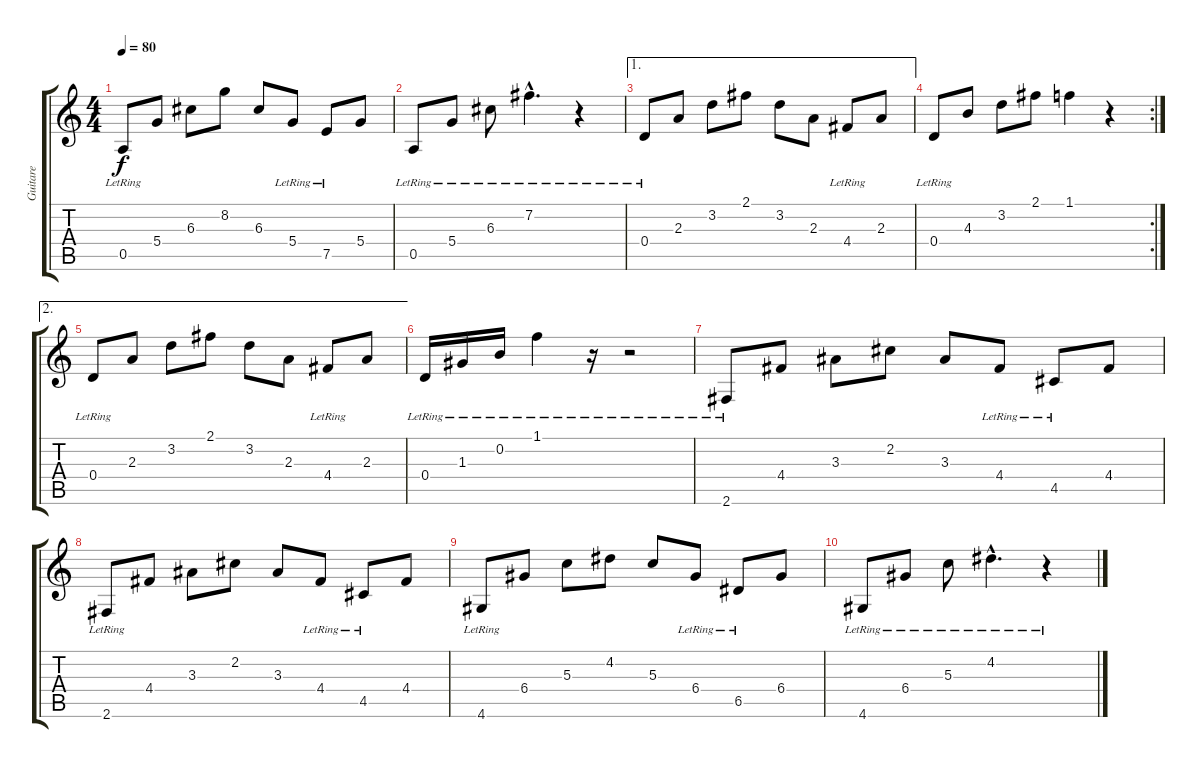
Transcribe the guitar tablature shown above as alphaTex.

\track ("Guitare" "Guitare") {instrument electricguitarjazz}
\staff {score tabs}
\tuning (E4 B3 G3 D3 A2 E2) {hide}
\ts (4 4)
\tempo 80
\clef g2
\ks c
0.5{lr}.8{dy f} 5.4.8 6.3.8 8.2.8 6.3.8 5.4{lr}.8 7.5{lr}.8 5.4.8 |
0.5{lr}.8 5.4{lr}.8 6.3{lr}.8 7.2{hac lr}.4{d} r.4 |
\ae 1
0.4{lr}.8 2.3.8 3.2.8 2.1.8 3.2.8 2.3.8 4.4{lr}.8 2.3.8 |
\rc 2
0.4{lr}.8 4.3.8 3.2.8 2.1.8 1.1.4 r.4 |
\ae 2
0.4{lr}.8 2.3.8 3.2.8 2.1.8 3.2.8 2.3.8 4.4{lr}.8 2.3.8 |
0.4{lr}.16 1.3{lr}.16 0.2{lr}.16 1.1{lr}.4 r.16 r.2 |
2.6{lr}.8 4.4.8 3.3.8 2.2.8 3.3.8 4.4{lr}.8 4.5{lr}.8 4.4.8 |
2.6{lr}.8 4.4.8 3.3.8 2.2.8 3.3.8 4.4{lr}.8 4.5{lr}.8 4.4.8 |
4.6{lr}.8 6.4.8 5.3.8 4.2.8 5.3.8 6.4{lr}.8 6.5{lr}.8 6.4.8 |
4.6{lr}.8 6.4{lr}.8 5.3{lr}.8 4.2{hac lr}.4{d} r.4
